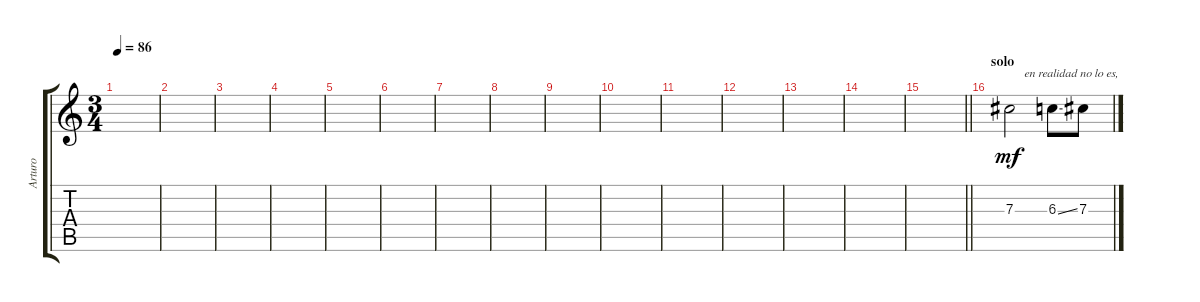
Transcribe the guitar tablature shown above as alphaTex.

\track ("Arturo" "Arturo") {instrument acousticguitarsteel}
\staff {score tabs}
\tuning (Eb4 Bb3 Gb3 Db3 Ab2 Eb2) {hide}
\ts (3 4)
\tempo 86
\clef g2
\ks c
|
|
|
|
|
|
|
|
|
|
|
|
|
|
\barLineRight lightlight
|
\section ("" "solo")
7.3.2{txt "     en realidad no lo es," dy mf} 6.3{ss}.8 7.3.8
